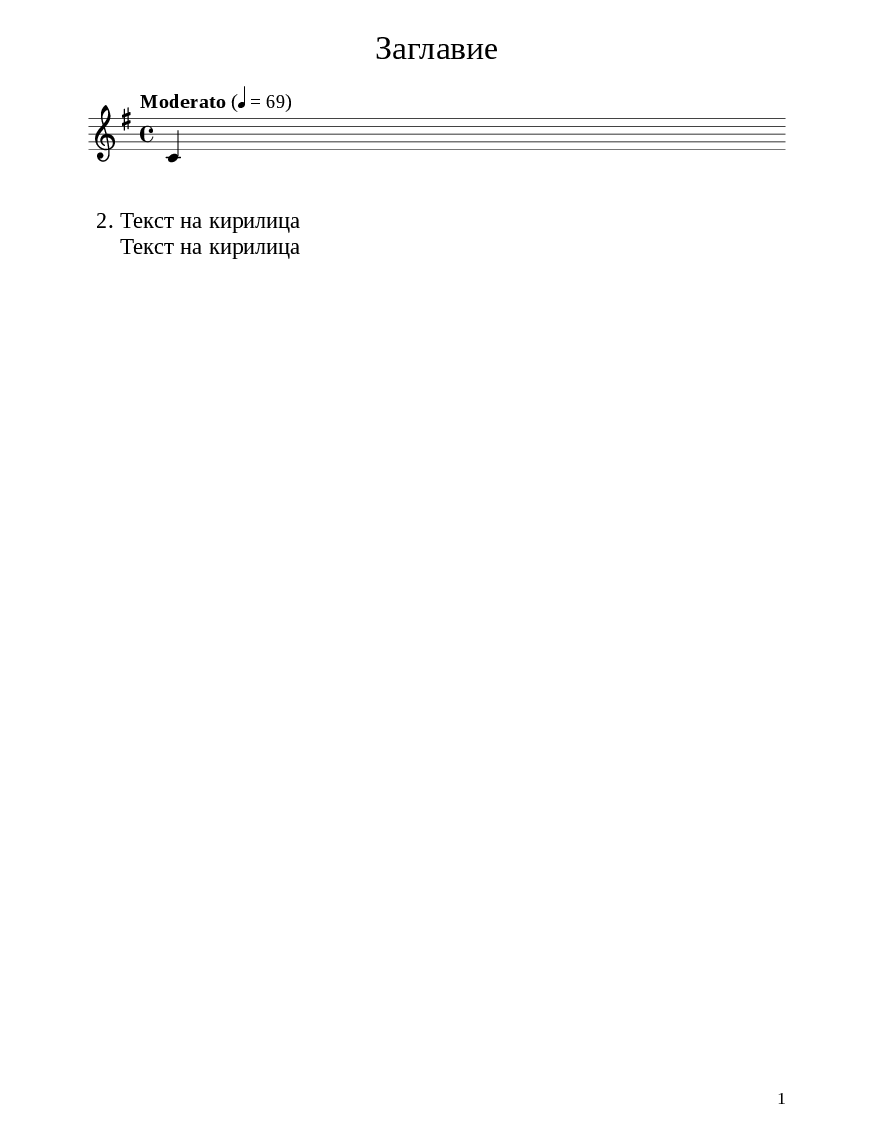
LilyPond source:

\version "2.24.4"

% include paper part and global functions
\include "include/globals.ily"

\bookpart {
  \include "include/bookpart-paper.ily"
  \score {
    \include "include/score-layout.ily"

    \new Voice \relative c' {
      \clef treble
      \key g \major
      \time 4/4
      \tempoFunc "Moderato" 4 "69"
      \autoBeamOff
      c % notes here
    }

    \addlyrics {}

    \header {
      title = \titleFunc #'ref "Заглавие" "Zaglavie"
    }

    \midi{}

  } % score

  \markup \abs-fontsize #11 {
    \hspace #1
    \override #`(baseline-skip . ,bgCoupletBaselineSkip)
    \column {
      \line { 2. Текст на кирилица }
      \line {   "   " Текст на кирилица }
    }

  } % markup

  % include foreign translation(s) of the song
  

} % bookpart

% Più mosso
%
